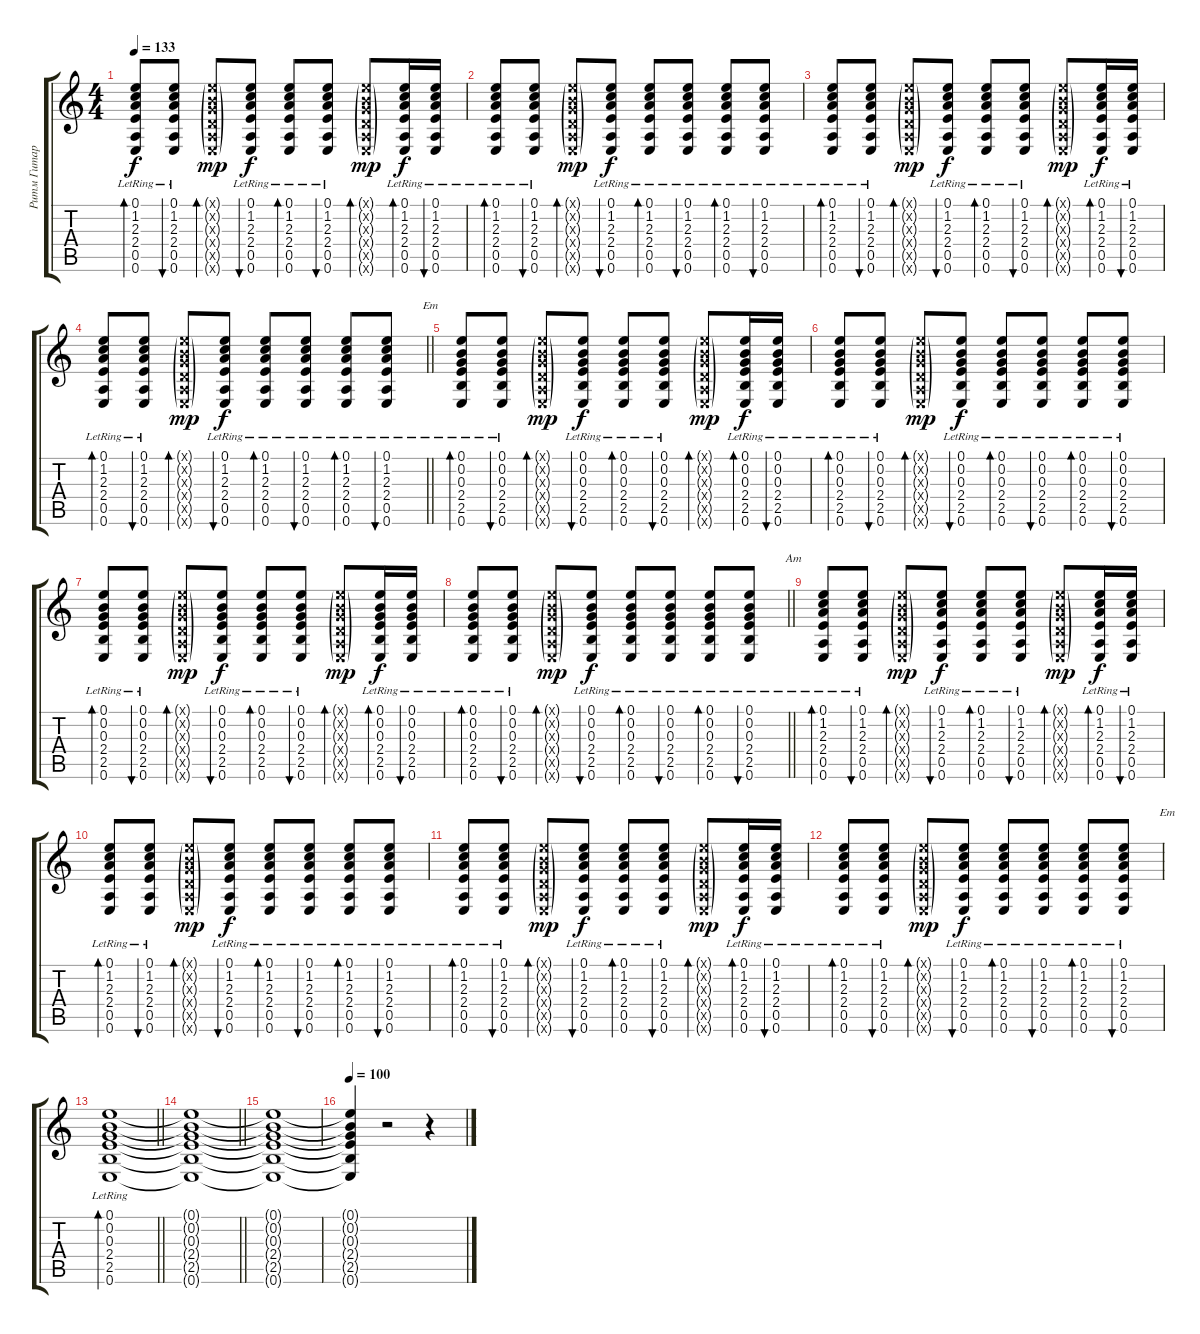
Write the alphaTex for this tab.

\track ("Ритм Гитара" "Ритм Гитар") {instrument acousticguitarsteel}
\staff {score tabs}
\tuning (E4 B3 G3 D3 A2 E2) {hide}
\ts (4 4)
\tempo 133
\clef g2
\ks c
(0.1{lr} 1.2{lr} 2.3{lr} 2.4{lr} 0.5{lr} 0.6{lr}).8{bd 30 dy f} (0.1{lr} 1.2{lr} 2.3{lr} 2.4{lr} 0.5{lr} 0.6{lr}).8{bu 30} (0.1{g x} 0.2{g x} 0.3{g x} 0.4{g x} 0.5{g x} 0.6{g x}).8{bd 30 dy mp} (0.1{lr} 1.2{lr} 2.3{lr} 2.4{lr} 0.5{lr} 0.6{lr}).8{bu 30 dy f} (0.1{lr} 1.2{lr} 2.3{lr} 2.4{lr} 0.5{lr} 0.6{lr}).8{bd 30} (0.1{lr} 1.2{lr} 2.3{lr} 2.4{lr} 0.5{lr} 0.6{lr}).8{bu 30} (0.1{g x} 0.2{g x} 0.3{g x} 0.4{g x} 0.5{g x} 0.6{g x}).8{bd 30 dy mp} (0.1{lr} 1.2{lr} 2.3{lr} 2.4{lr} 0.5{lr} 0.6{lr}).16{bd 30 dy f} (0.1{lr} 1.2{lr} 2.3{lr} 2.4{lr} 0.5{lr} 0.6{lr}).16{bu 30} |
(0.1{lr} 1.2{lr} 2.3{lr} 2.4{lr} 0.5{lr} 0.6{lr}).8{bd 30} (0.1{lr} 1.2{lr} 2.3{lr} 2.4{lr} 0.5 0.6{lr}).8{bu 30} (0.1{g x} 0.2{g x} 0.3{g x} 0.4{g x} 0.5{g x} 0.6{g x}).8{bd 30 dy mp} (0.1{lr} 1.2{lr} 2.3{lr} 2.4{lr} 0.5{lr} 0.6{lr}).8{bu 30 dy f} (0.1{lr} 1.2{lr} 2.3{lr} 2.4 0.5{lr} 0.6{lr}).8{bd 30} (0.1{lr} 1.2{lr} 2.3 2.4{lr} 0.5{lr} 0.6{lr}).8{bu 30} (0.1{lr} 1.2{lr} 2.3{lr} 2.4 0.5{lr} 0.6{lr}).8{bd 30} (0.1{lr} 1.2{lr} 2.3{lr} 2.4{lr} 0.5{lr} 0.6{lr}).8{bu 30} |
(0.1{lr} 1.2{lr} 2.3{lr} 2.4{lr} 0.5{lr} 0.6{lr}).8{bd 30} (0.1{lr} 1.2{lr} 2.3{lr} 2.4{lr} 0.5{lr} 0.6{lr}).8{bu 30} (0.1{g x} 0.2{g x} 0.3{g x} 0.4{g x} 0.5{g x} 0.6{g x}).8{bd 30 dy mp} (0.1{lr} 1.2{lr} 2.3{lr} 2.4{lr} 0.5{lr} 0.6{lr}).8{bu 30 dy f} (0.1{lr} 1.2{lr} 2.3{lr} 2.4{lr} 0.5{lr} 0.6{lr}).8{bd 30} (0.1{lr} 1.2{lr} 2.3{lr} 2.4{lr} 0.5{lr} 0.6{lr}).8{bu 30} (0.1{g x} 0.2{g x} 0.3{g x} 0.4{g x} 0.5{g x} 0.6{g x}).8{bd 30 dy mp} (0.1{lr} 1.2{lr} 2.3{lr} 2.4{lr} 0.5{lr} 0.6{lr}).16{bd 30 dy f} (0.1{lr} 1.2{lr} 2.3{lr} 2.4{lr} 0.5{lr} 0.6{lr}).16{bu 30} |
\barLineRight lightlight
(0.1{lr} 1.2{lr} 2.3{lr} 2.4{lr} 0.5{lr} 0.6{lr}).8{bd 30} (0.1{lr} 1.2{lr} 2.3{lr} 2.4{lr} 0.5 0.6{lr}).8{bu 30} (0.1{g x} 0.2{g x} 0.3{g x} 0.4{g x} 0.5{g x} 0.6{g x}).8{bd 30 dy mp} (0.1{lr} 1.2{lr} 2.3{lr} 2.4{lr} 0.5{lr} 0.6{lr}).8{bu 30 dy f} (0.1{lr} 1.2{lr} 2.3{lr} 2.4 0.5{lr} 0.6{lr}).8{bd 30} (0.1{lr} 1.2{lr} 2.3 2.4{lr} 0.5{lr} 0.6{lr}).8{bu 30} (0.1{lr} 1.2{lr} 2.3{lr} 2.4 0.5{lr} 0.6{lr}).8{bd 30} (0.1{lr} 1.2{lr} 2.3{lr} 2.4{lr} 0.5{lr} 0.6{lr}).8{bu 30 txt "            Em"} |
(0.1{lr} 0.2{lr} 0.3{lr} 2.4{lr} 2.5{lr} 0.6{lr}).8{bd 30} (0.1{lr} 0.2{lr} 0.3{lr} 2.4{lr} 2.5{lr} 0.6{lr}).8{bu 30} (0.1{g x} 0.2{g x} 0.3{g x} 0.4{g x} 0.5{g x} 0.6{g x}).8{bd 30 dy mp} (0.1{lr} 0.2{lr} 0.3{lr} 2.4{lr} 2.5{lr} 0.6{lr}).8{bu 30 dy f} (0.1{lr} 0.2{lr} 0.3{lr} 2.4{lr} 2.5{lr} 0.6{lr}).8{bd 30} (0.1{lr} 0.2{lr} 0.3{lr} 2.4{lr} 2.5{lr} 0.6{lr}).8{bu 30} (0.1{g x} 0.2{g x} 0.3{g x} 0.4{g x} 0.5{g x} 0.6{g x}).8{bd 30 dy mp} (0.1{lr} 0.2{lr} 0.3{lr} 2.4{lr} 2.5{lr} 0.6{lr}).16{bd 30 dy f} (0.1{lr} 0.2{lr} 0.3{lr} 2.4{lr} 2.5{lr} 0.6{lr}).16{bu 30} |
(0.1{lr} 0.2{lr} 0.3{lr} 2.4{lr} 2.5{lr} 0.6{lr}).8{bd 30} (0.1{lr} 0.2{lr} 0.3{lr} 2.4{lr} 2.5 0.6{lr}).8{bu 30} (0.1{g x} 0.2{g x} 0.3{g x} 0.4{g x} 0.5{g x} 0.6{g x}).8{bd 30 dy mp} (0.1{lr} 0.2{lr} 0.3{lr} 2.4{lr} 2.5{lr} 0.6{lr}).8{bu 30 dy f} (0.1{lr} 0.2{lr} 0.3{lr} 2.4 2.5{lr} 0.6{lr}).8{bd 30} (0.1{lr} 0.2{lr} 0.3 2.4{lr} 2.5{lr} 0.6{lr}).8{bu 30} (0.1{lr} 0.2{lr} 0.3{lr} 2.4 2.5{lr} 0.6{lr}).8{bd 30} (0.1{lr} 0.2{lr} 0.3{lr} 2.4{lr} 2.5{lr} 0.6{lr}).8{bu 30} |
(0.1{lr} 0.2{lr} 0.3{lr} 2.4{lr} 2.5{lr} 0.6{lr}).8{bd 30} (0.1{lr} 0.2{lr} 0.3{lr} 2.4{lr} 2.5{lr} 0.6{lr}).8{bu 30} (0.1{g x} 0.2{g x} 0.3{g x} 0.4{g x} 0.5{g x} 0.6{g x}).8{bd 30 dy mp} (0.1{lr} 0.2{lr} 0.3{lr} 2.4{lr} 2.5{lr} 0.6{lr}).8{bu 30 dy f} (0.1{lr} 0.2{lr} 0.3{lr} 2.4{lr} 2.5{lr} 0.6{lr}).8{bd 30} (0.1{lr} 0.2{lr} 0.3{lr} 2.4{lr} 2.5{lr} 0.6{lr}).8{bu 30} (0.1{g x} 0.2{g x} 0.3{g x} 0.4{g x} 0.5{g x} 0.6{g x}).8{bd 30 dy mp} (0.1{lr} 0.2{lr} 0.3{lr} 2.4{lr} 2.5{lr} 0.6{lr}).16{bd 30 dy f} (0.1{lr} 0.2{lr} 0.3{lr} 2.4{lr} 2.5{lr} 0.6{lr}).16{bu 30} |
\barLineRight lightlight
(0.1{lr} 0.2{lr} 0.3{lr} 2.4{lr} 2.5{lr} 0.6{lr}).8{bd 30} (0.1{lr} 0.2{lr} 0.3{lr} 2.4{lr} 2.5 0.6{lr}).8{bu 30} (0.1{g x} 0.2{g x} 0.3{g x} 0.4{g x} 0.5{g x} 0.6{g x}).8{bd 30 dy mp} (0.1{lr} 0.2{lr} 0.3{lr} 2.4{lr} 2.5{lr} 0.6{lr}).8{bu 30 dy f} (0.1{lr} 0.2{lr} 0.3{lr} 2.4 2.5{lr} 0.6{lr}).8{bd 30} (0.1{lr} 0.2{lr} 0.3 2.4{lr} 2.5{lr} 0.6{lr}).8{bu 30} (0.1{lr} 0.2{lr} 0.3{lr} 2.4 2.5{lr} 0.6{lr}).8{bd 30} (0.1{lr} 0.2{lr} 0.3{lr} 2.4{lr} 2.5{lr} 0.6{lr}).8{bu 30 txt "            Am"} |
(0.1{lr} 1.2{lr} 2.3{lr} 2.4{lr} 0.5{lr} 0.6{lr}).8{bd 30} (0.1{lr} 1.2{lr} 2.3{lr} 2.4{lr} 0.5{lr} 0.6{lr}).8{bu 30} (0.1{g x} 0.2{g x} 0.3{g x} 0.4{g x} 0.5{g x} 0.6{g x}).8{bd 30 dy mp} (0.1{lr} 1.2{lr} 2.3{lr} 2.4{lr} 0.5{lr} 0.6{lr}).8{bu 30 dy f} (0.1{lr} 1.2{lr} 2.3{lr} 2.4{lr} 0.5{lr} 0.6{lr}).8{bd 30} (0.1{lr} 1.2{lr} 2.3{lr} 2.4{lr} 0.5{lr} 0.6{lr}).8{bu 30} (0.1{g x} 0.2{g x} 0.3{g x} 0.4{g x} 0.5{g x} 0.6{g x}).8{bd 30 dy mp} (0.1{lr} 1.2{lr} 2.3{lr} 2.4{lr} 0.5{lr} 0.6{lr}).16{bd 30 dy f} (0.1{lr} 1.2{lr} 2.3{lr} 2.4{lr} 0.5{lr} 0.6{lr}).16{bu 30} |
(0.1{lr} 1.2{lr} 2.3{lr} 2.4{lr} 0.5{lr} 0.6{lr}).8{bd 30} (0.1{lr} 1.2{lr} 2.3{lr} 2.4{lr} 0.5 0.6{lr}).8{bu 30} (0.1{g x} 0.2{g x} 0.3{g x} 0.4{g x} 0.5{g x} 0.6{g x}).8{bd 30 dy mp} (0.1{lr} 1.2{lr} 2.3{lr} 2.4{lr} 0.5{lr} 0.6{lr}).8{bu 30 dy f} (0.1{lr} 1.2{lr} 2.3{lr} 2.4 0.5{lr} 0.6{lr}).8{bd 30} (0.1{lr} 1.2{lr} 2.3 2.4{lr} 0.5{lr} 0.6{lr}).8{bu 30} (0.1{lr} 1.2{lr} 2.3{lr} 2.4 0.5{lr} 0.6{lr}).8{bd 30} (0.1{lr} 1.2{lr} 2.3{lr} 2.4{lr} 0.5{lr} 0.6{lr}).8{bu 30} |
(0.1{lr} 1.2{lr} 2.3{lr} 2.4{lr} 0.5{lr} 0.6{lr}).8{bd 30} (0.1{lr} 1.2{lr} 2.3{lr} 2.4{lr} 0.5{lr} 0.6{lr}).8{bu 30} (0.1{g x} 0.2{g x} 0.3{g x} 0.4{g x} 0.5{g x} 0.6{g x}).8{bd 30 dy mp} (0.1{lr} 1.2{lr} 2.3{lr} 2.4{lr} 0.5{lr} 0.6{lr}).8{bu 30 dy f} (0.1{lr} 1.2{lr} 2.3{lr} 2.4{lr} 0.5{lr} 0.6{lr}).8{bd 30} (0.1{lr} 1.2{lr} 2.3{lr} 2.4{lr} 0.5{lr} 0.6{lr}).8{bu 30} (0.1{g x} 0.2{g x} 0.3{g x} 0.4{g x} 0.5{g x} 0.6{g x}).8{bd 30 dy mp} (0.1{lr} 1.2{lr} 2.3{lr} 2.4{lr} 0.5{lr} 0.6{lr}).16{bd 30 dy f} (0.1{lr} 1.2{lr} 2.3{lr} 2.4{lr} 0.5{lr} 0.6{lr}).16{bu 30} |
(0.1{lr} 1.2{lr} 2.3{lr} 2.4{lr} 0.5{lr} 0.6{lr}).8{bd 30} (0.1{lr} 1.2{lr} 2.3{lr} 2.4{lr} 0.5 0.6{lr}).8{bu 30} (0.1{g x} 0.2{g x} 0.3{g x} 0.4{g x} 0.5{g x} 0.6{g x}).8{bd 30 dy mp} (0.1{lr} 1.2{lr} 2.3{lr} 2.4{lr} 0.5{lr} 0.6{lr}).8{bu 30 dy f} (0.1{lr} 1.2{lr} 2.3{lr} 2.4 0.5{lr} 0.6{lr}).8{bd 30} (0.1{lr} 1.2{lr} 2.3 2.4{lr} 0.5{lr} 0.6{lr}).8{bu 30} (0.1{lr} 1.2{lr} 2.3{lr} 2.4 0.5{lr} 0.6{lr}).8{bd 30} (0.1{lr} 1.2{lr} 2.3{lr} 2.4{lr} 0.5{lr} 0.6{lr}).8{bu 30 txt "            Em"} |
\barLineRight lightlight
(0.1{lr} 0.2{lr} 0.3{lr} 2.4{lr} 2.5{lr} 0.6{lr}).1{bd 30} |
\barLineRight lightlight
(0.1{t} 0.2{t} 0.3{t} 2.4{t} 2.5{t} 0.6{t}).1 |
(0.1{t} 0.2{t} 0.3{t} 2.4{t} 2.5{t} 0.6{t}).1 |
\tempo 100
(0.1{t} 0.2{t} 0.3{t} 2.4{t} 2.5{t} 0.6{t}).4 r.2 r.4
